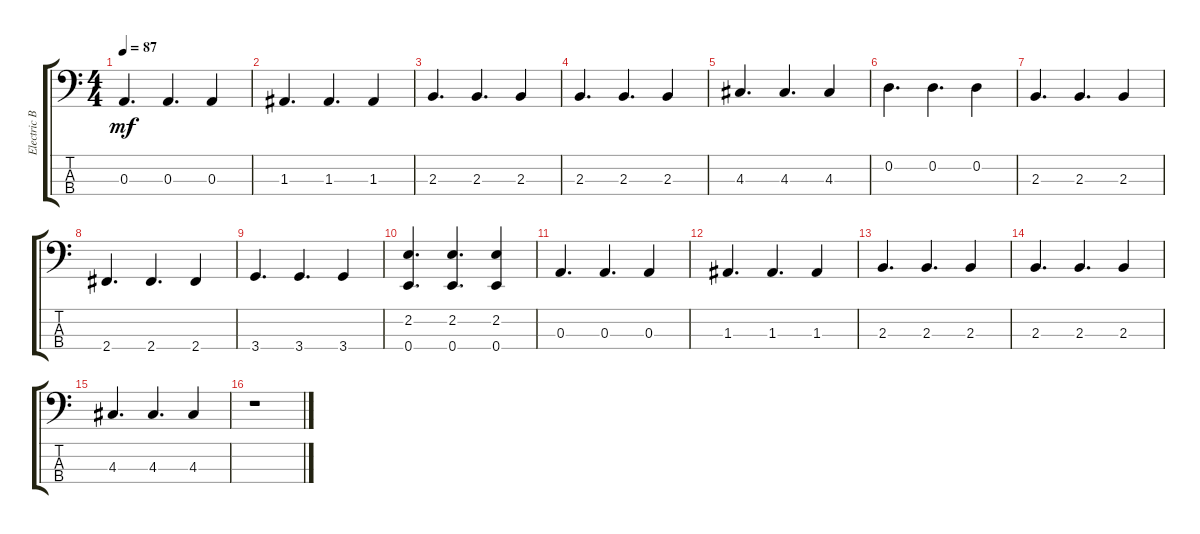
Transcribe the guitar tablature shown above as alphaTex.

\track ("Electric Bass" "Electric B") {instrument electricbassfinger}
\staff {score tabs}
\tuning (G2 D2 A1 E1) {hide}
\ts (4 4)
\tempo 87
\clef f4
\ks c
0.3.4{d dy mf} 0.3.4{d} 0.3.4 |
1.3.4{d} 1.3.4{d} 1.3.4 |
2.3.4{d} 2.3.4{d} 2.3.4 |
2.3.4{d} 2.3.4{d} 2.3.4 |
4.3.4{d} 4.3.4{d} 4.3.4 |
0.2.4{d} 0.2.4{d} 0.2.4 |
2.3.4{d} 2.3.4{d} 2.3.4 |
2.4.4{d} 2.4.4{d} 2.4.4 |
3.4.4{d} 3.4.4{d} 3.4.4 |
(2.2 0.4).4{d} (2.2 0.4).4{d} (2.2 0.4).4 |
0.3.4{d} 0.3.4{d} 0.3.4 |
1.3.4{d} 1.3.4{d} 1.3.4 |
2.3.4{d} 2.3.4{d} 2.3.4 |
2.3.4{d} 2.3.4{d} 2.3.4 |
4.3.4{d} 4.3.4{d} 4.3.4 |
r.1
